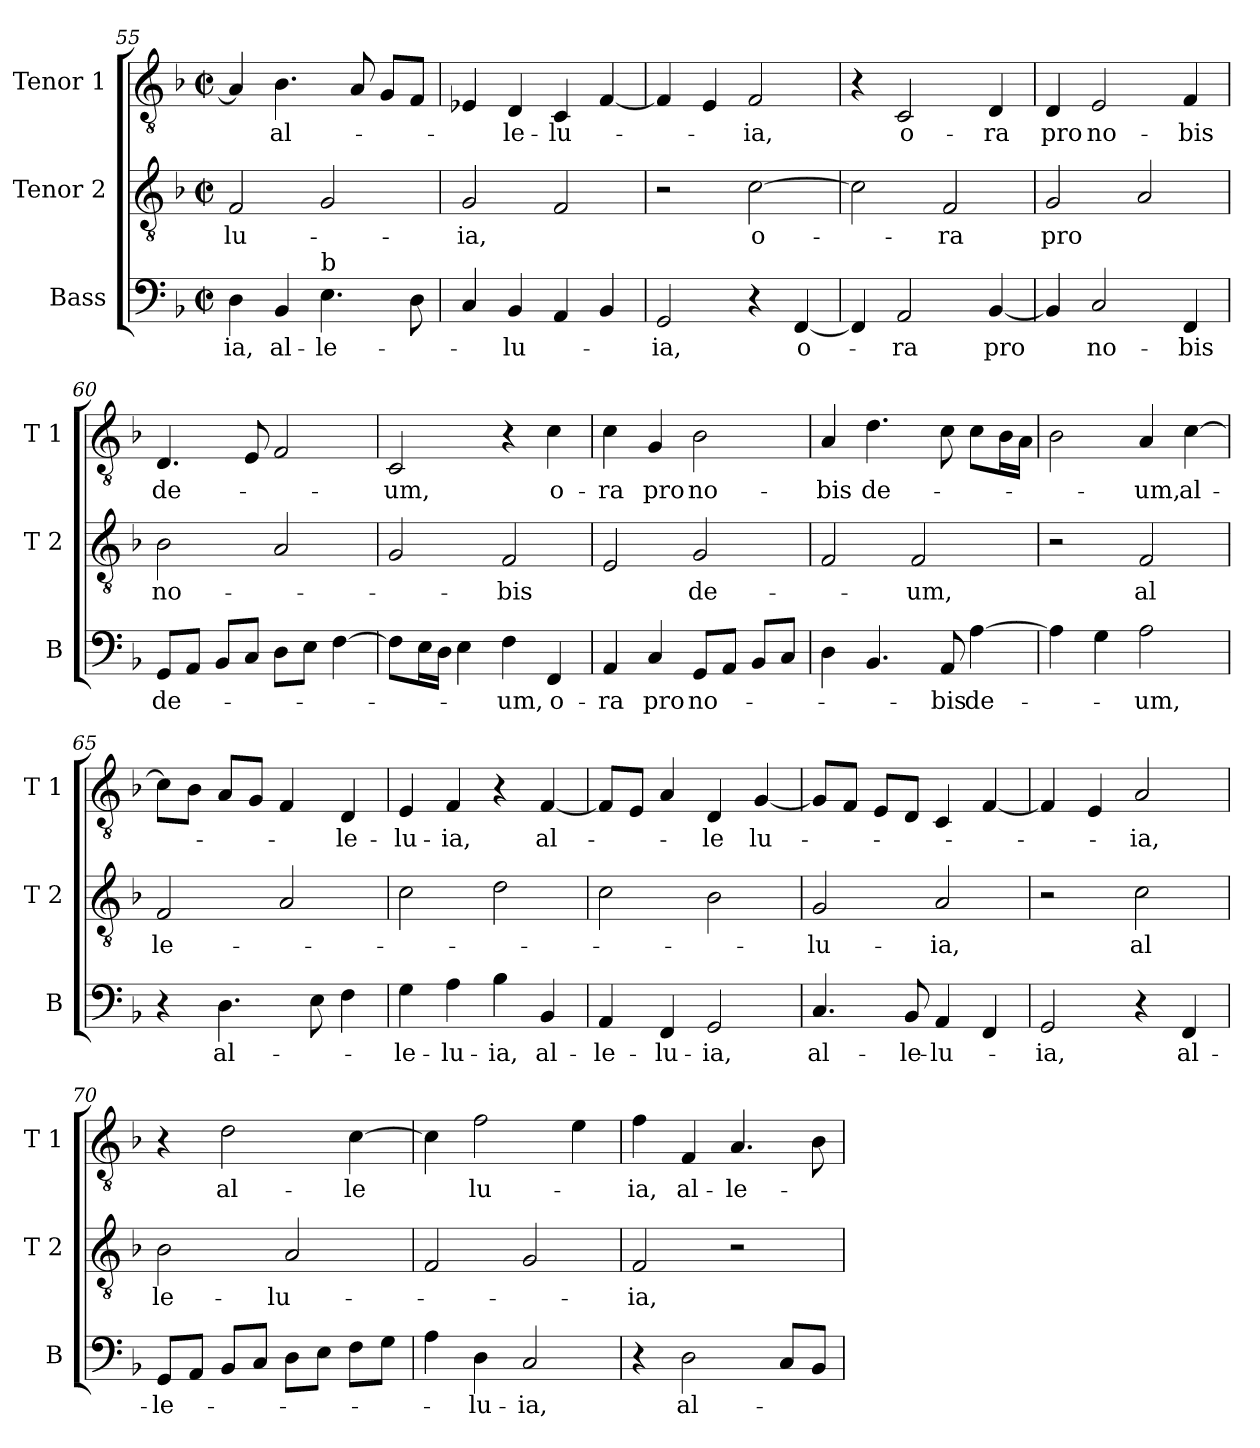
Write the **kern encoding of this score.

**kern	**text	**kern	**text	**kern	**text
*part3	*part3	*part2	*part2	*part1	*part1
*staff3	*staff3	*staff2	*staff2	*staff1	*staff1
*I"Bass	*	*I"Tenor 2	*	*I"Tenor 1	*
*I'B	*	*I'T 2	*	*I'T 1	*
!!LO:LB:g=z
*clefF4	*	*clefGv2	*	*clefGv2	*
*k[b-]	*	*k[b-]	*	*k[b-]	*
*F:	*	*F:	*	*F:	*
*M2/2	*	*M2/2	*	*M2/2	*
*met(c|)	*	*met(c|)	*	*met(c|)	*
=55	=55	=55	=55	=55	=55
!	!LO:LY:b	!	!LO:LY:b	!	!
4D\	-ia,	2F/	-lu-	4A/]	.
!	!LO:LY:b	!	!	!	!LO:LY:b
4BB-/	al-	.	.	4.B-\	al-
!LO:TX:a:t=b	!	!	!	!	!
!	!LO:LY:b	!	!	!	!
4.E\	-le-	2G/	.	.	.
.	.	.	.	8A/	.
.	.	.	.	8G/L	.
8D\	.	.	.	8F/J	.
=56	=56	=56	=56	=56	=56
!	!	!	!LO:LY:b	!	!
4C/	.	2G/	-ia,	4E-X/	.
!	!LO:LY:b	!	!	!	!LO:LY:b
4BB-/	-lu-	.	.	4D/	-le-
!	!	!	!	!	!LO:LY:b
4AA/	.	2F/	.	4C/	-lu-
4BB-/	.	.	.	[4F/	.
=57	=57	=57	=57	=57	=57
!	!LO:LY:b	!	!	!	!
2GG/	-ia,	2r	.	4F/]	.
.	.	.	.	4E/	.
!	!	!	!LO:LY:b	!	!LO:LY:b
4r	.	[2c\	o-	2F/	-ia,
!	!LO:LY:b	!	!	!	!
[4FF/	o-	.	.	.	.
=58	=58	=58	=58	=58	=58
4FF/]	.	2c\]	.	4r	.
!	!LO:LY:b	!	!	!	!LO:LY:b
2AA/	-ra	.	.	2C/	o-
!	!	!	!LO:LY:b	!	!
.	.	2F/	-ra	.	.
!	!LO:LY:b	!	!	!	!LO:LY:b
[4BB-/	pro	.	.	4D/	-ra
=59	=59	=59	=59	=59	=59
!	!	!	!LO:LY:b	!	!LO:LY:b
4BB-/]	.	2G/	pro	4D/	pro
!	!LO:LY:b	!	!	!	!LO:LY:b
2C/	no-	.	.	2E/	no-
.	.	2A/	.	.	.
!	!LO:LY:b	!	!	!	!LO:LY:b
4FF/	-bis	.	.	4F/	-bis
=60	=60	=60	=60	=60	=60
!	!LO:LY:b	!	!LO:LY:b	!	!LO:LY:b
8GG/L	de-	2B-\	no-	4.D/	de-
8AA/J	.	.	.	.	.
8BB-/L	.	.	.	.	.
8C/J	.	.	.	8E/	.
8D\L	.	2A/	.	2F/	.
8E\J	.	.	.	.	.
[4F\	.	.	.	.	.
!!LO:LB:g=z
=61	=61	=61	=61	=61	=61
!	!	!	!	!	!LO:LY:b
8F\L]	.	2G/	.	2C/	-um,
16E\L	.	.	.	.	.
16D\JJ	.	.	.	.	.
4E\	.	.	.	.	.
!	!LO:LY:b	!	!LO:LY:b	!	!
4F\	-um,	2F/	-bis	4r	.
!	!LO:LY:b	!	!	!	!LO:LY:b
4FF/	o-	.	.	4c\	o-
=62	=62	=62	=62	=62	=62
!	!LO:LY:b	!	!	!	!LO:LY:b
4AA/	-ra	2E/	.	4c\	-ra
!	!LO:LY:b	!	!	!	!LO:LY:b
4C/	pro	.	.	4G/	pro
!	!LO:LY:b	!	!LO:LY:b	!	!LO:LY:b
8GG/L	no-	2G/	de-	2B-\	no-
8AA/J	.	.	.	.	.
8BB-/L	.	.	.	.	.
8C/J	.	.	.	.	.
=63	=63	=63	=63	=63	=63
!	!	!	!	!	!LO:LY:b
4D\	.	2F/	.	4A/	-bis
!	!	!	!	!	!LO:LY:b
4.BB-/	.	.	.	4.d\	de-
!	!	!	!LO:LY:b	!	!
.	.	2F/	-um,	.	.
!	!LO:LY:b	!	!	!	!
8AA/	-bis	.	.	8c\	.
!	!LO:LY:b	!	!	!	!
[4A\	de-	.	.	8c\L	.
.	.	.	.	16B-\L	.
.	.	.	.	16A\JJ	.
=64	=64	=64	=64	=64	=64
4A\]	.	2r	.	2B-\	.
4G\	.	.	.	.	.
!	!LO:LY:b	!	!LO:LY:b	!	!LO:LY:b
2A\	-um,	2F/	al	4A/	-um,
!	!	!	!	!	!LO:LY:b
.	.	.	.	[4c\	al-
=65	=65	=65	=65	=65	=65
!	!	!	!LO:LY:b	!	!
4r	.	2F/	le-	8c\L]	.
.	.	.	.	8B-\J	.
!	!LO:LY:b	!	!	!	!
4.D\	al-	.	.	8A/L	.
.	.	.	.	8G/J	.
.	.	2A/	.	4F/	.
8E\	.	.	.	.	.
!	!	!	!	!	!LO:LY:b
4F\	.	.	.	4D/	-le-
!!LO:LB:g=z
=66	=66	=66	=66	=66	=66
!	!LO:LY:b	!	!	!	!LO:LY:b
4G\	-le-	2c\	.	4E/	-lu-
!	!LO:LY:b	!	!	!	!LO:LY:b
4A\	-lu-	.	.	4F/	-ia,
!	!LO:LY:b	!	!	!	!
4B-\	-ia,	2d\	.	4r	.
!	!LO:LY:b	!	!	!	!LO:LY:b
4BB-/	al-	.	.	[4F/	al-
=67	=67	=67	=67	=67	=67
!	!LO:LY:b	!	!	!	!
4AA/	-le-	2c\	.	8F/L]	.
.	.	.	.	8E/J	.
!	!LO:LY:b	!	!	!	!
4FF/	-lu-	.	.	4A/	.
!	!LO:LY:b	!	!	!	!LO:LY:b
2GG/	-ia,	2B-\	.	4D/	-le
!	!	!	!	!	!LO:LY:b
.	.	.	.	[4G/	lu-
=68	=68	=68	=68	=68	=68
!	!LO:LY:b	!	!LO:LY:b	!	!
4.C/	al-	2G/	-lu-	8G/L]	.
.	.	.	.	8F/J	.
.	.	.	.	8E/L	.
!	!LO:LY:b	!	!	!	!
8BB-/	-le-	.	.	8D/J	.
!	!LO:LY:b	!	!LO:LY:b	!	!
4AA/	-lu-	2A/	-ia,	4C/	.
4FF/	.	.	.	[4F/	.
=69	=69	=69	=69	=69	=69
!	!LO:LY:b	!	!	!	!
2GG/	-ia,	2r	.	4F/]	.
.	.	.	.	4E/	.
!	!	!	!LO:LY:b	!	!LO:LY:b
4r	.	2c\	al	2A/	-ia,
!	!LO:LY:b	!	!	!	!
4FF/	al-	.	.	.	.
=70	=70	=70	=70	=70	=70
!	!LO:LY:b	!	!LO:LY:b	!	!
8GG/L	-le-	2B-\	le-	4r	.
8AA/J	.	.	.	.	.
!	!	!	!	!	!LO:LY:b
8BB-/L	.	.	.	2d\	al-
8C/J	.	.	.	.	.
!	!	!	!LO:LY:b	!	!
8D\L	.	2A/	-lu-	.	.
8E\J	.	.	.	.	.
!	!	!	!	!	!LO:LY:b
8F\L	.	.	.	[4c\	-le
8G\J	.	.	.	.	.
!!LO:PB:g=z
=71	=71	=71	=71	=71	=71
4A\	.	2F/	.	4c\]	.
!	!LO:LY:b	!	!	!	!LO:LY:b
4D\	-lu-	.	.	2f\	lu-
!	!LO:LY:b	!	!	!	!
2C/	-ia,	2G/	.	.	.
.	.	.	.	4e\	.
=72	=72	=72	=72	=72	=72
!	!	!	!LO:LY:b	!	!LO:LY:b
4r	.	2F/	-ia,	4f\	-ia,
!	!LO:LY:b	!	!	!	!LO:LY:b
2D\	al-	.	.	4F/	al-
!	!	!	!	!	!LO:LY:b
.	.	2r	.	4.A/	-le-
8C/L	.	.	.	.	.
8BB-/J	.	.	.	8B-\	.
=	=	=	=	=	=
*-	*-	*-	*-	*-	*-
